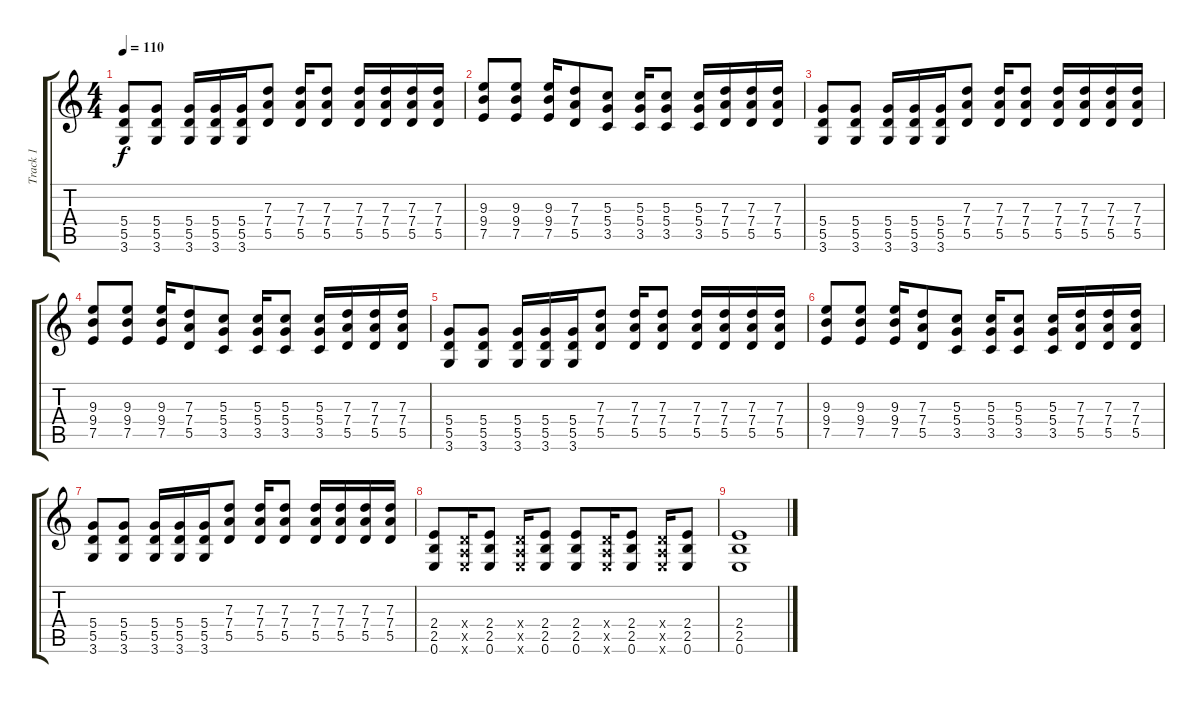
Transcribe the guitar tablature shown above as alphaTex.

\track ("Track 1" "Track 1") {instrument distortionguitar}
\staff {score tabs}
\tuning (E4 B3 G3 D3 A2 E2) {hide}
\ts (4 4)
\tempo 110
\clef g2
\ks c
(5.4 5.5 3.6).8{dy f} (5.4 5.5 3.6).8 (5.4 5.5 3.6).16 (5.4 5.5 3.6).16 (5.4 5.5 3.6).16 (7.3 7.4 5.5).8 (7.3 7.4 5.5).16 (7.3 7.4 5.5).8 (7.3 7.4 5.5).16 (7.3 7.4 5.5).16 (7.3 7.4 5.5).16 (7.3 7.4 5.5).16 |
(9.3 9.4 7.5).8 (9.3 9.4 7.5).8 (9.3 9.4 7.5).16 (7.3 7.4 5.5).8 (5.3 5.4 3.5).8 (5.3 5.4 3.5).16 (5.3 5.4 3.5).8 (5.3 5.4 3.5).16 (7.3 7.4 5.5).16 (7.3 7.4 5.5).16 (7.3 7.4 5.5).16 |
(5.4 5.5 3.6).8 (5.4 5.5 3.6).8 (5.4 5.5 3.6).16 (5.4 5.5 3.6).16 (5.4 5.5 3.6).16 (7.3 7.4 5.5).8 (7.3 7.4 5.5).16 (7.3 7.4 5.5).8 (7.3 7.4 5.5).16 (7.3 7.4 5.5).16 (7.3 7.4 5.5).16 (7.3 7.4 5.5).16 |
(9.3 9.4 7.5).8 (9.3 9.4 7.5).8 (9.3 9.4 7.5).16 (7.3 7.4 5.5).8 (5.3 5.4 3.5).8 (5.3 5.4 3.5).16 (5.3 5.4 3.5).8 (5.3 5.4 3.5).16 (7.3 7.4 5.5).16 (7.3 7.4 5.5).16 (7.3 7.4 5.5).16 |
(5.4 5.5 3.6).8 (5.4 5.5 3.6).8 (5.4 5.5 3.6).16 (5.4 5.5 3.6).16 (5.4 5.5 3.6).16 (7.3 7.4 5.5).8 (7.3 7.4 5.5).16 (7.3 7.4 5.5).8 (7.3 7.4 5.5).16 (7.3 7.4 5.5).16 (7.3 7.4 5.5).16 (7.3 7.4 5.5).16 |
(9.3 9.4 7.5).8 (9.3 9.4 7.5).8 (9.3 9.4 7.5).16 (7.3 7.4 5.5).8 (5.3 5.4 3.5).8 (5.3 5.4 3.5).16 (5.3 5.4 3.5).8 (5.3 5.4 3.5).16 (7.3 7.4 5.5).16 (7.3 7.4 5.5).16 (7.3 7.4 5.5).16 |
(5.4 5.5 3.6).8 (5.4 5.5 3.6).8 (5.4 5.5 3.6).16 (5.4 5.5 3.6).16 (5.4 5.5 3.6).16 (7.3 7.4 5.5).8 (7.3 7.4 5.5).16 (7.3 7.4 5.5).8 (7.3 7.4 5.5).16 (7.3 7.4 5.5).16 (7.3 7.4 5.5).16 (7.3 7.4 5.5).16 |
(2.4 2.5 0.6).8 (0.4{x} 0.5{x} 0.6{x}).16 (2.4 2.5 0.6).8 (0.4{x} 0.5{x} 0.6{x}).16 (2.4 2.5 0.6).8 (2.4 2.5 0.6).8 (0.4{x} 0.5{x} 0.6{x}).16 (2.4 2.5 0.6).8 (0.4{x} 0.5{x} 0.6{x}).16 (2.4 2.5 0.6).8 |
(2.4 2.5 0.6).1
